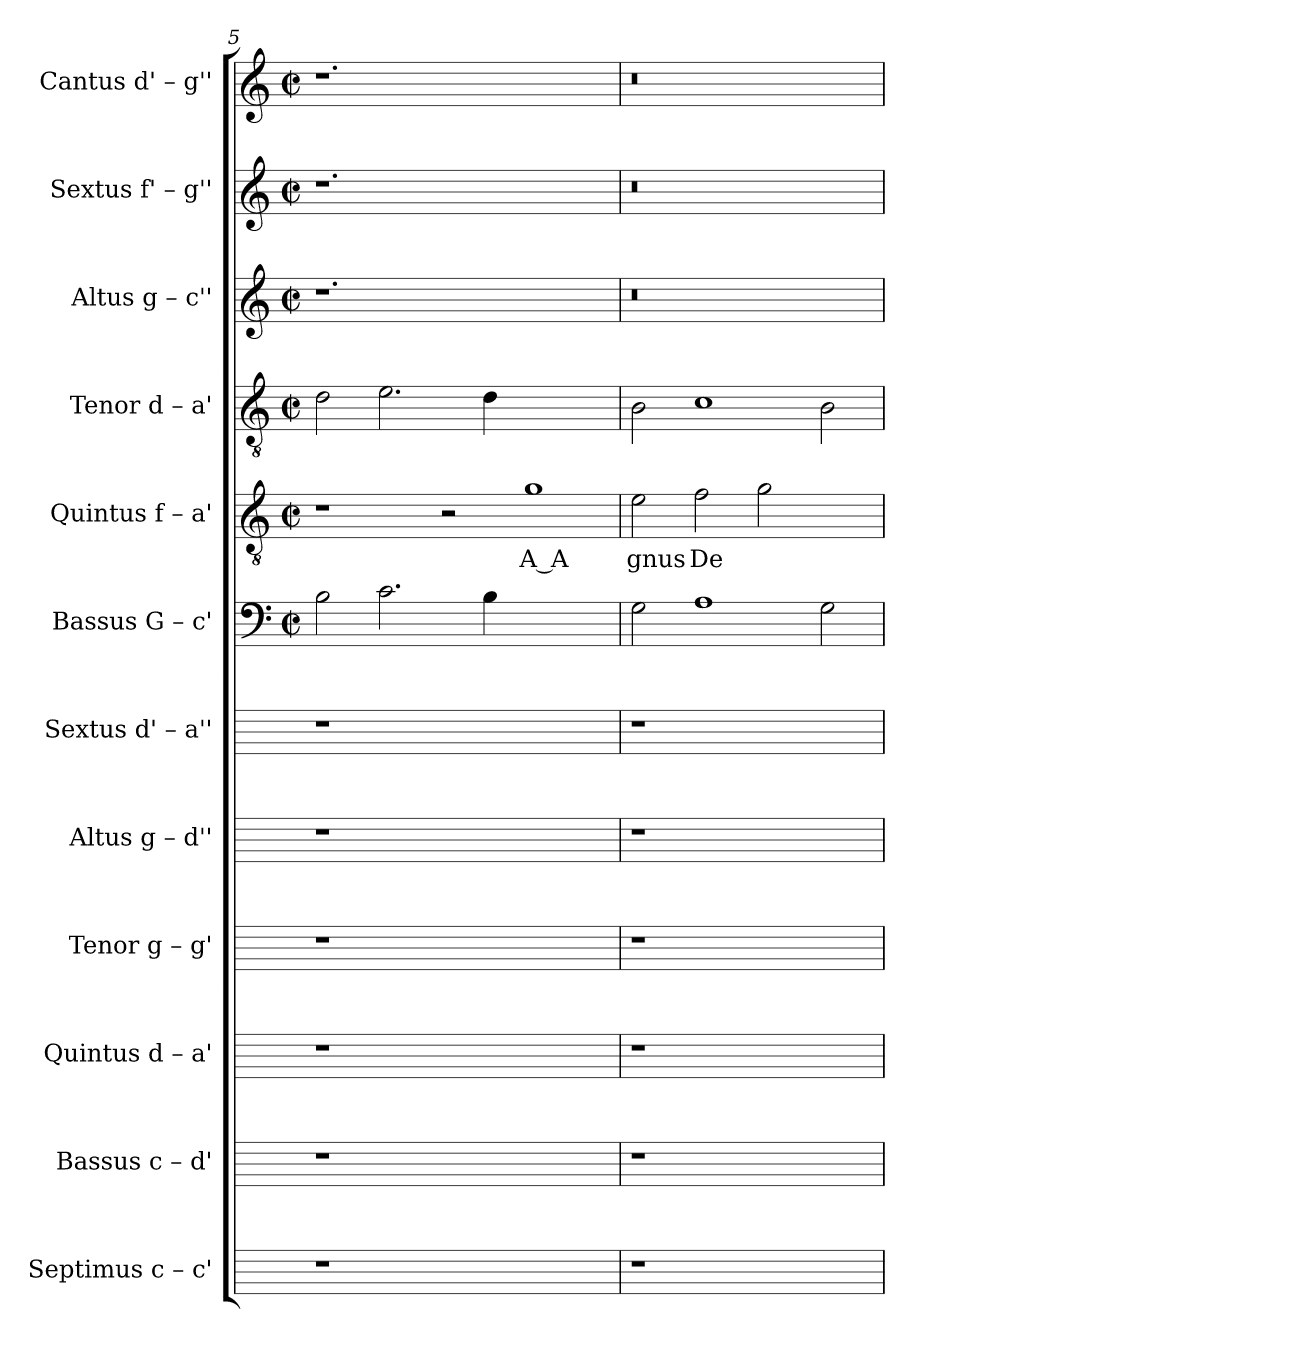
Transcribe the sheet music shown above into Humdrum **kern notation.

**kern	**kern	**kern	**kern	**kern	**kern	**kern	**kern	**text	**kern	**kern	**kern	**kern
*part12	*part11	*part10	*part9	*part8	*part7	*part6	*part5	*part5	*part4	*part3	*part2	*part1
*staff12	*staff11	*staff10	*staff9	*staff8	*staff7	*staff6	*staff5	*staff5	*staff4	*staff3	*staff2	*staff1
*I"Septimus  c – c'	*I"Bassus  c – d'	*I"Quintus  d – a'	*I"Tenor  g – g'	*I"Altus  g – d''	*I"Sextus  d' – a''	*I"Bassus  G – c'	*I"Quintus  f – a'	*	*I"Tenor  d – a'	*I"Altus  g – c''	*I"Sextus  f' – g''	*I"Cantus  d' – g''
*	*	*	*	*	*	*clefF4	*clefGv2	*	*clefGv2	*clefG2	*clefG2	*clefG2
*	*	*	*	*	*	*M2/2	*M2/2	*	*M2/2	*M2/2	*M2/2	*M2/2
*	*	*	*	*	*	*met(c|)	*met(c|)	*	*met(c|)	*met(c|)	*met(c|)	*met(c|)
=5	=5	=5	=5	=5	=5	=5	=5	=5	=5	=5	=5	=5
1r	1r	1r	1r	1r	1r	2B\	1r	.	2d\	1.r	1.r	1.r
.	.	.	.	.	.	2.c\	.	.	2.e\	.	.	.
1.ryy	1.ryy	1.ryy	1.ryy	1.ryy	1.ryy	.	2r	.	.	.	.	.
.	.	.	.	.	.	4B\	.	.	4d\	.	.	.
!	!	!	!	!	!	!	!	!LO:LY:b:rj	!	!	!	!
.	.	.	.	.	.	1ryy	1g	A A	1ryy	1ryy	1ryy	1ryy
!!LO:LB:g=z
=6	=6	=6	=6	=6	=6	=6	=6	=6	=6	=6	=6	=6
!	!	!	!	!	!	!	!	!LO:LY:b:cj	!	!	!	!
1r	1r	1r	1r	1r	1r	2G\	2e\	gnus	2B\	0r	0r	0r
!	!	!	!	!	!	!	!	!LO:LY:b	!	!	!	!
.	.	.	.	.	.	1A	2f\	De	1c	.	.	.
1ryy	1ryy	1ryy	1ryy	1ryy	1ryy	.	2g\	.	.	.	.	.
.	.	.	.	.	.	2G\	2ryy	.	2B\	.	.	.
=	=	=	=	=	=	=	=	=	=	=	=	=
*-	*-	*-	*-	*-	*-	*-	*-	*-	*-	*-	*-	*-
